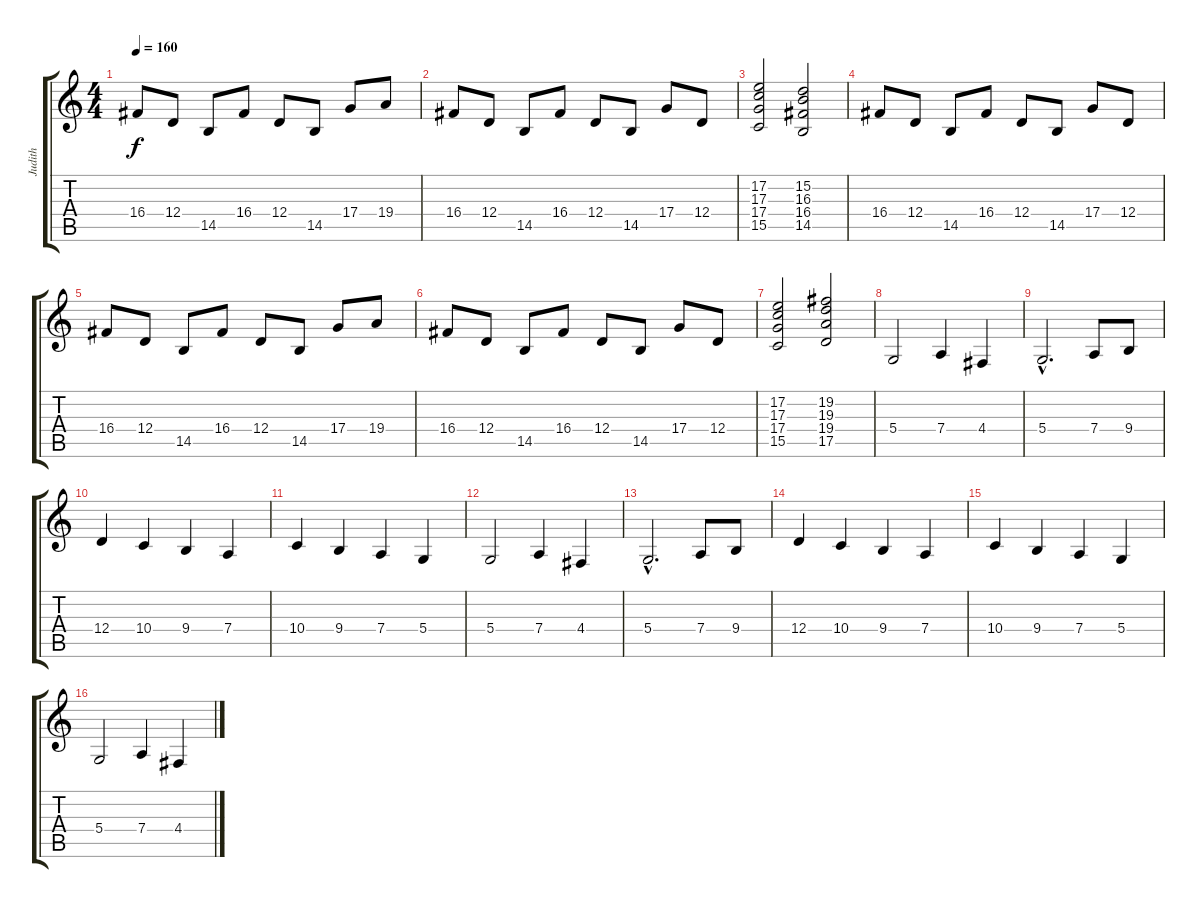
\track ("Judith" "Judith") {instrument stringensemble1}
\staff {score tabs}
\tuning (E4 B3 G3 D3 A2 E2) {hide}
\ts (4 4)
\tempo 160
\clef g2
\ks c
16.4.8{dy f} 12.4.8 14.5.8 16.4.8 12.4.8 14.5.8 17.4.8 19.4.8 |
16.4.8 12.4.8 14.5.8 16.4.8 12.4.8 14.5.8 17.4.8 12.4.8 |
(17.2 17.3 17.4 15.5).2 (15.2 16.3 16.4 14.5).2 |
16.4.8 12.4.8 14.5.8 16.4.8 12.4.8 14.5.8 17.4.8 12.4.8 |
16.4.8 12.4.8 14.5.8 16.4.8 12.4.8 14.5.8 17.4.8 19.4.8 |
16.4.8 12.4.8 14.5.8 16.4.8 12.4.8 14.5.8 17.4.8 12.4.8 |
(17.2 17.3 17.4 15.5).2 (19.2 19.3 19.4 17.5).2 |
5.4.2 7.4.4 4.4.4 |
5.4{hac}.2{d} 7.4.8 9.4.8 |
12.4.4 10.4.4 9.4.4 7.4.4 |
10.4.4 9.4.4 7.4.4 5.4.4 |
5.4.2 7.4.4 4.4.4 |
5.4{hac}.2{d} 7.4.8 9.4.8 |
12.4.4 10.4.4 9.4.4 7.4.4 |
10.4.4 9.4.4 7.4.4 5.4.4 |
5.4.2 7.4.4 4.4.4
